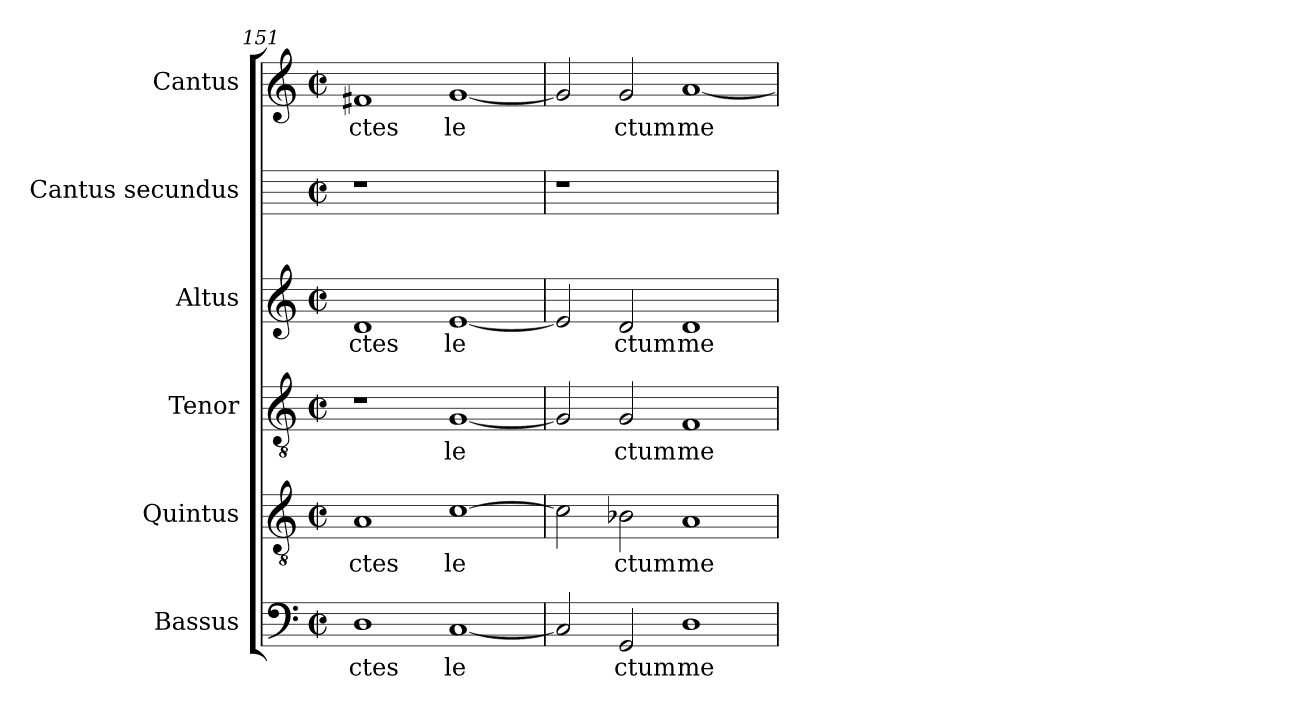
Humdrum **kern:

**kern	**text	**kern	**text	**kern	**text	**kern	**text	**kern	**kern	**text
*part6	*part6	*part5	*part5	*part4	*part4	*part3	*part3	*part2	*part1	*part1
*staff6	*staff6	*staff5	*staff5	*staff4	*staff4	*staff3	*staff3	*staff2	*staff1	*staff1
*I"Bassus	*	*I"Quintus	*	*I"Tenor	*	*I"Altus	*	*I"Cantus  secundus	*I"Cantus	*
*I'B	*	*I'Q	*	*I'T	*	*I'A	*	*	*I'C	*
*clefF4	*	*clefGv2	*	*clefGv2	*	*clefG2	*	*	*clefG2	*
*k[]	*	*k[]	*	*k[]	*	*k[]	*	*k[]	*k[]	*
*C:	*	*C:	*	*C:	*	*C:	*	*C:	*C:	*
*M2/2	*	*M2/2	*	*M2/2	*	*M2/2	*	*M2/2	*M2/2	*
*met(c|)	*	*met(c|)	*	*met(c|)	*	*met(c|)	*	*met(c|)	*met(c|)	*
=151	=151	=151	=151	=151	=151	=151	=151	=151	=151	=151
!	!LO:LY:b:cj	!	!LO:LY:b:cj	!	!	!	!LO:LY:b:cj	!	!	!LO:LY:b:cj
1D	ctes	1A	ctes	1r	.	1d	ctes	1r	1f#X	ctes
!	!LO:LY:b:cj	!	!LO:LY:b:cj	!	!LO:LY:b:cj	!	!LO:LY:b:cj	!	!	!LO:LY:b:cj
[<1C	le	[>1c	le-	[<1G	le	[<1e	le	1ryy	[<1g	le
=152	=152	=152	=152	=152	=152	=152	=152	=152	=152	=152
!	!LO:LY:b:cj	!	!LO:LY:b:cj	!	!LO:LY:b:cj	!	!LO:LY:b:cj	!	!	!LO:LY:b:cj
2C/]	.	2c\]	--	2G/]	.	2e/]	.	1r	2g/]	.
!	!LO:LY:b:cj	!	!LO:LY:b:cj	!	!LO:LY:b:cj	!	!LO:LY:b:cj	!	!	!LO:LY:b:cj
2GG/	ctum	2B-X\	-ctum	2G/	ctum	2d/	ctum	.	2g/	ctum
!	!LO:LY:b:cj	!	!LO:LY:b:cj	!	!LO:LY:b:cj	!	!LO:LY:b:cj	!	!	!LO:LY:b:cj
1D	me	1A	me-	1F	me	1d	me	1ryy	[<1a	me
=	=	=	=	=	=	=	=	=	=	=
*-	*-	*-	*-	*-	*-	*-	*-	*-	*-	*-
